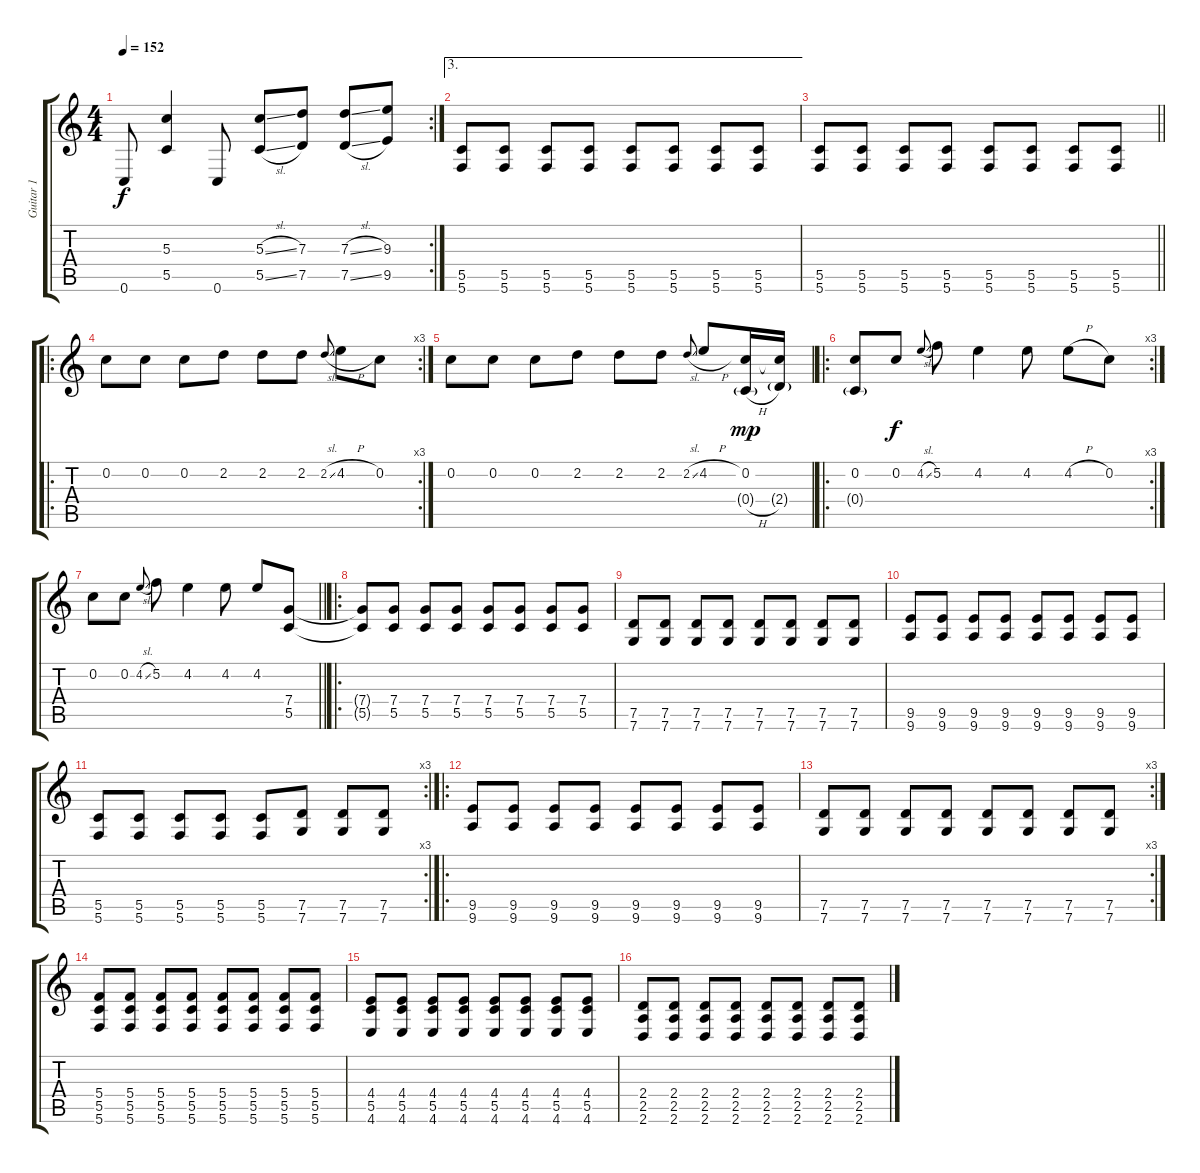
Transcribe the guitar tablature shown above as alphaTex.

\track ("Guitar 1" "Guitar 1") {instrument overdrivenguitar}
\staff {score tabs}
\tuning (E4 C4 G3 C3 G2 C2) {hide}
\rc 2
\ts (4 4)
\tempo 152
\clef g2
\ks c
0.6.8{dy f} (5.3 5.5).4 0.6.8 (5.3{sl} 5.5{sl}).8 (7.3 7.5).8 (7.3{sl} 7.5{sl}).8 (9.3 9.5).8 |
\ae 3
(5.5 5.6).8 (5.5 5.6).8 (5.5 5.6).8 (5.5 5.6).8 (5.5 5.6).8 (5.5 5.6).8 (5.5 5.6).8 (5.5 5.6).8 |
\barLineRight lightlight
(5.5 5.6).8 (5.5 5.6).8 (5.5 5.6).8 (5.5 5.6).8 (5.5 5.6).8 (5.5 5.6).8 (5.5 5.6).8 (5.5 5.6).8 |
\ro
\rc 3
0.2.8 0.2.8 0.2.8 2.2.8 2.2.8 2.2.8 2.2{sl}.8{gr onbeat} 4.2{h}.8 0.2.8 |
0.2.8 0.2.8 0.2.8 2.2.8 2.2.8 2.2.8 2.2{sl}.8{gr onbeat} 4.2{h}.8 (0.2 0.4{h g}).16{dy mp} (0.2{t} 2.4{g}).16 |
\ro
\rc 3
(0.2 0.4{g}).8 0.2.8{dy f} 4.2{sl}.8{gr onbeat} 5.2.8 4.2.4 4.2.8 4.2{h}.8 0.2.8 |
\barLineRight lightlight
0.2.8 0.2.8 4.2{sl}.8{gr onbeat} 5.2.8 4.2.4 4.2.8 4.2.8 (7.4 5.5).8 |
\ro
(7.4{t} 5.5{t}).8 (7.4 5.5).8 (7.4 5.5).8 (7.4 5.5).8 (7.4 5.5).8 (7.4 5.5).8 (7.4 5.5).8 (7.4 5.5).8 |
(7.5 7.6).8 (7.5 7.6).8 (7.5 7.6).8 (7.5 7.6).8 (7.5 7.6).8 (7.5 7.6).8 (7.5 7.6).8 (7.5 7.6).8 |
(9.5 9.6).8 (9.5 9.6).8 (9.5 9.6).8 (9.5 9.6).8 (9.5 9.6).8 (9.5 9.6).8 (9.5 9.6).8 (9.5 9.6).8 |
\rc 3
(5.5 5.6).8 (5.5 5.6).8 (5.5 5.6).8 (5.5 5.6).8 (5.5 5.6).8 (7.5 7.6).8 (7.5 7.6).8 (7.5 7.6).8 |
\ro
(9.5 9.6).8 (9.5 9.6).8 (9.5 9.6).8 (9.5 9.6).8 (9.5 9.6).8 (9.5 9.6).8 (9.5 9.6).8 (9.5 9.6).8 |
\rc 3
(7.5 7.6).8 (7.5 7.6).8 (7.5 7.6).8 (7.5 7.6).8 (7.5 7.6).8 (7.5 7.6).8 (7.5 7.6).8 (7.5 7.6).8 |
(5.4 5.5 5.6).8 (5.4 5.5 5.6).8 (5.4 5.5 5.6).8 (5.4 5.5 5.6).8 (5.4 5.5 5.6).8 (5.4 5.5 5.6).8 (5.4 5.5 5.6).8 (5.4 5.5 5.6).8 |
(4.4 5.5 4.6).8 (4.4 5.5 4.6).8 (4.4 5.5 4.6).8 (4.4 5.5 4.6).8 (4.4 5.5 4.6).8 (4.4 5.5 4.6).8 (4.4 5.5 4.6).8 (4.4 5.5 4.6).8 |
(2.4 2.5 2.6).8 (2.4 2.5 2.6).8 (2.4 2.5 2.6).8 (2.4 2.5 2.6).8 (2.4 2.5 2.6).8 (2.4 2.5 2.6).8 (2.4 2.5 2.6).8 (2.4 2.5 2.6).8
